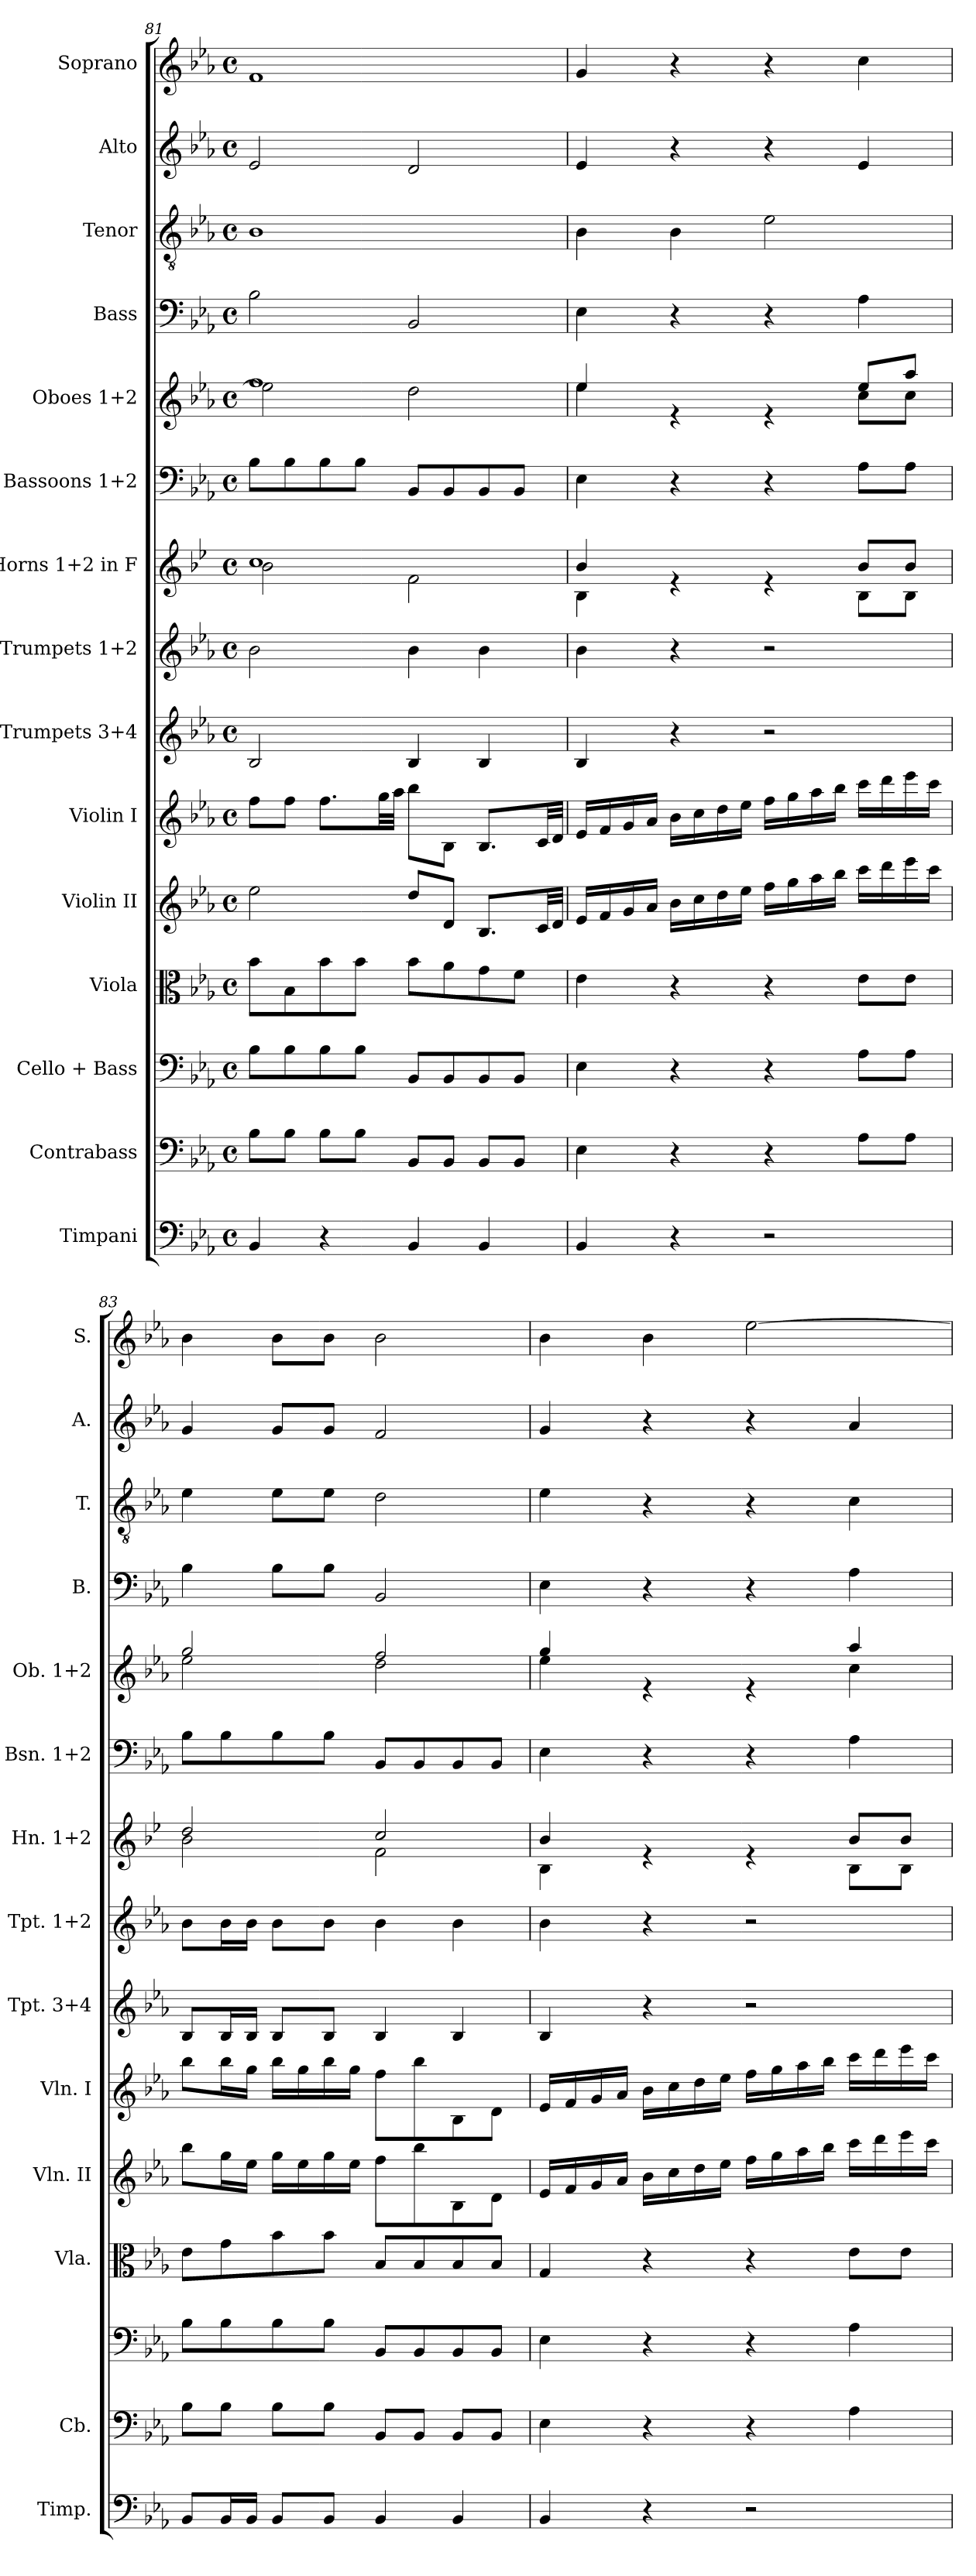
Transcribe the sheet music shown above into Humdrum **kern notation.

**kern	**kern	**kern	**kern	**kern	**kern	**kern	**kern	**kern	**kern	**kern	**kern	**kern	**kern	**kern
*part15	*part14	*part13	*part12	*part11	*part10	*part9	*part8	*part7	*part6	*part5	*part4	*part3	*part2	*part1
*staff15	*staff14	*staff13	*staff12	*staff11	*staff10	*staff9	*staff8	*staff7	*staff6	*staff5	*staff4	*staff3	*staff2	*staff1
*I"Timpani	*I"Contrabass	*I"Cello + Bass	*I"Viola	*I"Violin II	*I"Violin I	*I"Trumpets 3+4	*I"Trumpets 1+2	*I"Horns 1+2 in F	*I"Bassoons 1+2	*I"Oboes 1+2	*I"Bass	*I"Tenor	*I"Alto	*I"Soprano
*I'Timp.	*I'Cb.	*	*I'Vla.	*I'Vln. II	*I'Vln. I	*I'Tpt. 3+4	*I'Tpt. 1+2	*I'Hn. 1+2	*I'Bsn. 1+2	*I'Ob. 1+2	*I'B.	*I'T.	*I'A.	*I'S.
!!LO:PB:g=z
*clefF4	*clefF4	*clefF4	*clefC3	*clefG2	*clefG2	*clefG2	*clefG2	*clefG2	*clefF4	*clefG2	*clefF4	*clefGv2	*clefG2	*clefG2
*	*ITrd7c12	*	*	*	*	*	*	*ITrd4c7	*	*	*	*	*	*
*k[b-e-a-]	*k[b-e-a-]	*k[b-e-a-]	*k[b-e-a-]	*k[b-e-a-]	*k[b-e-a-]	*k[b-e-a-]	*k[b-e-a-]	*k[b-e-a-]	*k[b-e-a-]	*k[b-e-a-]	*k[b-e-a-]	*k[b-e-a-]	*k[b-e-a-]	*k[b-e-a-]
*M4/4	*M4/4	*M4/4	*M4/4	*M4/4	*M4/4	*M4/4	*M4/4	*M4/4	*M4/4	*M4/4	*M4/4	*M4/4	*M4/4	*M4/4
*met(c)	*met(c)	*met(c)	*met(c)	*met(c)	*met(c)	*met(c)	*met(c)	*met(c)	*met(c)	*met(c)	*met(c)	*met(c)	*met(c)	*met(c)
=81	=81	=81	=81	=81	=81	=81	=81	=81	=81	=81	=81	=81	=81	=81
*	*	*	*	*	*	*	*	*^	*	*^	*	*	*	*
4BB-/	8BB-\L	8B-\L	8b-\L	2ee-\	8ff\L	2B-/	2b-\	1f	2e-\	8B-\L	1ff	2ee-\]	2B-\	1B-	2e-/	1f
.	8BB-\J	8B-\	8B-\	.	8ff\J	.	.	.	.	8B-\	.	.	.	.	.	.
4r	8BB-\L	8B-\	8b-\	.	8.ff\L	.	.	.	.	8B-\	.	.	.	.	.	.
.	8BB-\J	8B-\J	8b-\J	.	.	.	.	.	.	8B-\J	.	.	.	.	.	.
.	.	.	.	.	32gg\LL	.	.	.	.	.	.	.	.	.	.	.
.	.	.	.	.	32aa-\JJJ	.	.	.	.	.	.	.	.	.	.	.
4BB-/	8BBB-/L	8BB-/L	8b-\L	8dd/L	8bb-\L	4B-/	4b-\	.	2B-\	8BB-/L	.	2dd\	2BB-/	.	2d/	.
.	8BBB-/J	8BB-/	8a-\	8d/J	8B-\J	.	.	.	.	8BB-/	.	.	.	.	.	.
4BB-/	8BBB-/L	8BB-/	8g\	8.B-/L	8.B-/L	4B-/	4b-\	.	.	8BB-/	.	.	.	.	.	.
.	8BBB-/J	8BB-/J	8f\J	.	.	.	.	.	.	8BB-/J	.	.	.	.	.	.
.	.	.	.	32c/LL	32c/LL	.	.	.	.	.	.	.	.	.	.	.
.	.	.	.	32d/JJJ	32d/JJJ	.	.	.	.	.	.	.	.	.	.	.
=82	=82	=82	=82	=82	=82	=82	=82	=82	=82	=82	=82	=82	=82	=82	=82	=82
4BB-/	4EE-\	4E-\	4e-\	16e-/LL	16e-/LL	4B-/	4b-\	4e-/	4E-\	4E-\	4ee-/	4ee-\	4E-\	4B-\	4e-/	4g/
.	.	.	.	16f/	16f/	.	.	.	.	.	.	.	.	.	.	.
.	.	.	.	16g/	16g/	.	.	.	.	.	.	.	.	.	.	.
.	.	.	.	16a-/JJ	16a-/JJ	.	.	.	.	.	.	.	.	.	.	.
4r	4r	4r	4r	16b-\LL	16b-\LL	4r	4r	4re	2ryy	4r	4re	2ryy	4r	4B-\	4r	4r
.	.	.	.	16cc\	16cc\	.	.	.	.	.	.	.	.	.	.	.
.	.	.	.	16dd\	16dd\	.	.	.	.	.	.	.	.	.	.	.
.	.	.	.	16ee-\JJ	16ee-\JJ	.	.	.	.	.	.	.	.	.	.	.
2r	4r	4r	4r	16ff\LL	16ff\LL	2r	2r	4re	.	4r	4re	.	4r	2e-\	4r	4r
.	.	.	.	16gg\	16gg\	.	.	.	.	.	.	.	.	.	.	.
.	.	.	.	16aa-\	16aa-\	.	.	.	.	.	.	.	.	.	.	.
.	.	.	.	16bb-\JJ	16bb-\JJ	.	.	.	.	.	.	.	.	.	.	.
.	8AA-\L	8A-\L	8e-\L	16ccc\LL	16ccc\LL	.	.	8e-/L	8E-\L	8A-\L	8ee-/L	8cc\L	4A-\	.	4e-/	4cc\
.	.	.	.	16ddd\	16ddd\	.	.	.	.	.	.	.	.	.	.	.
.	8AA-\J	8A-\J	8e-\J	16eee-\	16eee-\	.	.	8e-/J	8E-\J	8A-\J	8aa-/J	8cc\J	.	.	.	.
.	.	.	.	16ccc\JJ	16ccc\JJ	.	.	.	.	.	.	.	.	.	.	.
=83	=83	=83	=83	=83	=83	=83	=83	=83	=83	=83	=83	=83	=83	=83	=83	=83
8BB-/L	8BB-\L	8B-\L	8e-\L	8bb-\L	8bb-\L	8B-/L	8b-\L	2g/	2e-\	8B-\L	2gg/	2ee-\	4B-\	4e-\	4g/	4b-\
16BB-/L	8BB-\J	8B-\	8g\	16gg\L	16bb-\L	16B-/L	16b-\L	.	.	8B-\	.	.	.	.	.	.
16BB-/JJ	.	.	.	16ee-\JJ	16gg\JJ	16B-/JJ	16b-\JJ	.	.	.	.	.	.	.	.	.
8BB-/L	8BB-\L	8B-\	8b-\	16gg\LL	16bb-\LL	8B-/L	8b-\L	.	.	8B-\	.	.	8B-\L	8e-\L	8g/L	8b-\L
.	.	.	.	16ee-\	16gg\	.	.	.	.	.	.	.	.	.	.	.
8BB-/J	8BB-\J	8B-\J	8b-\J	16gg\	16bb-\	8B-/J	8b-\J	.	.	8B-\J	.	.	8B-\J	8e-\J	8g/J	8b-\J
.	.	.	.	16ee-\JJ	16gg\JJ	.	.	.	.	.	.	.	.	.	.	.
4BB-/	8BBB-/L	8BB-/L	8B-/L	8ff\L	8ff\L	4B-/	4b-\	2f/	2B-\	8BB-/L	2ff/	2dd\	2BB-/	2d\	2f/	2b-\
.	8BBB-/J	8BB-/	8B-/	8bb-\	8bb-\	.	.	.	.	8BB-/	.	.	.	.	.	.
4BB-/	8BBB-/L	8BB-/	8B-/	8B-\	8B-\	4B-/	4b-\	.	.	8BB-/	.	.	.	.	.	.
.	8BBB-/J	8BB-/J	8B-/J	8d\J	8d\J	.	.	.	.	8BB-/J	.	.	.	.	.	.
!!LO:PB:g=z
=84	=84	=84	=84	=84	=84	=84	=84	=84	=84	=84	=84	=84	=84	=84	=84	=84
4BB-/	4EE-\	4E-\	4G/	16e-/LL	16e-/LL	4B-/	4b-\	4e-/	4E-\	4E-\	4gg/	4ee-\	4E-\	4e-\	4g/	4b-\
.	.	.	.	16f/	16f/	.	.	.	.	.	.	.	.	.	.	.
.	.	.	.	16g/	16g/	.	.	.	.	.	.	.	.	.	.	.
.	.	.	.	16a-/JJ	16a-/JJ	.	.	.	.	.	.	.	.	.	.	.
4r	4r	4r	4r	16b-\LL	16b-\LL	4r	4r	4re	2ryy	4r	4re	2ryy	4r	4r	4r	4b-\
.	.	.	.	16cc\	16cc\	.	.	.	.	.	.	.	.	.	.	.
.	.	.	.	16dd\	16dd\	.	.	.	.	.	.	.	.	.	.	.
.	.	.	.	16ee-\JJ	16ee-\JJ	.	.	.	.	.	.	.	.	.	.	.
2r	4r	4r	4r	16ff\LL	16ff\LL	2r	2r	4re	.	4r	4re	.	4r	4r	4r	[2ee-\
.	.	.	.	16gg\	16gg\	.	.	.	.	.	.	.	.	.	.	.
.	.	.	.	16aa-\	16aa-\	.	.	.	.	.	.	.	.	.	.	.
.	.	.	.	16bb-\JJ	16bb-\JJ	.	.	.	.	.	.	.	.	.	.	.
.	4AA-\	4A-\	8e-\L	16ccc\LL	16ccc\LL	.	.	8e-/L	8E-\L	4A-\	4aa-/	4cc\	4A-\	4c\	4a-/	.
.	.	.	.	16ddd\	16ddd\	.	.	.	.	.	.	.	.	.	.	.
.	.	.	8e-\J	16eee-\	16eee-\	.	.	8e-/J	8E-\J	.	.	.	.	.	.	.
.	.	.	.	16ccc\JJ	16ccc\JJ	.	.	.	.	.	.	.	.	.	.	.
*	*	*	*	*	*	*	*	*v	*v	*	*v	*v	*	*	*	*
=	=	=	=	=	=	=	=	=	=	=	=	=	=	=
*-	*-	*-	*-	*-	*-	*-	*-	*-	*-	*-	*-	*-	*-	*-
